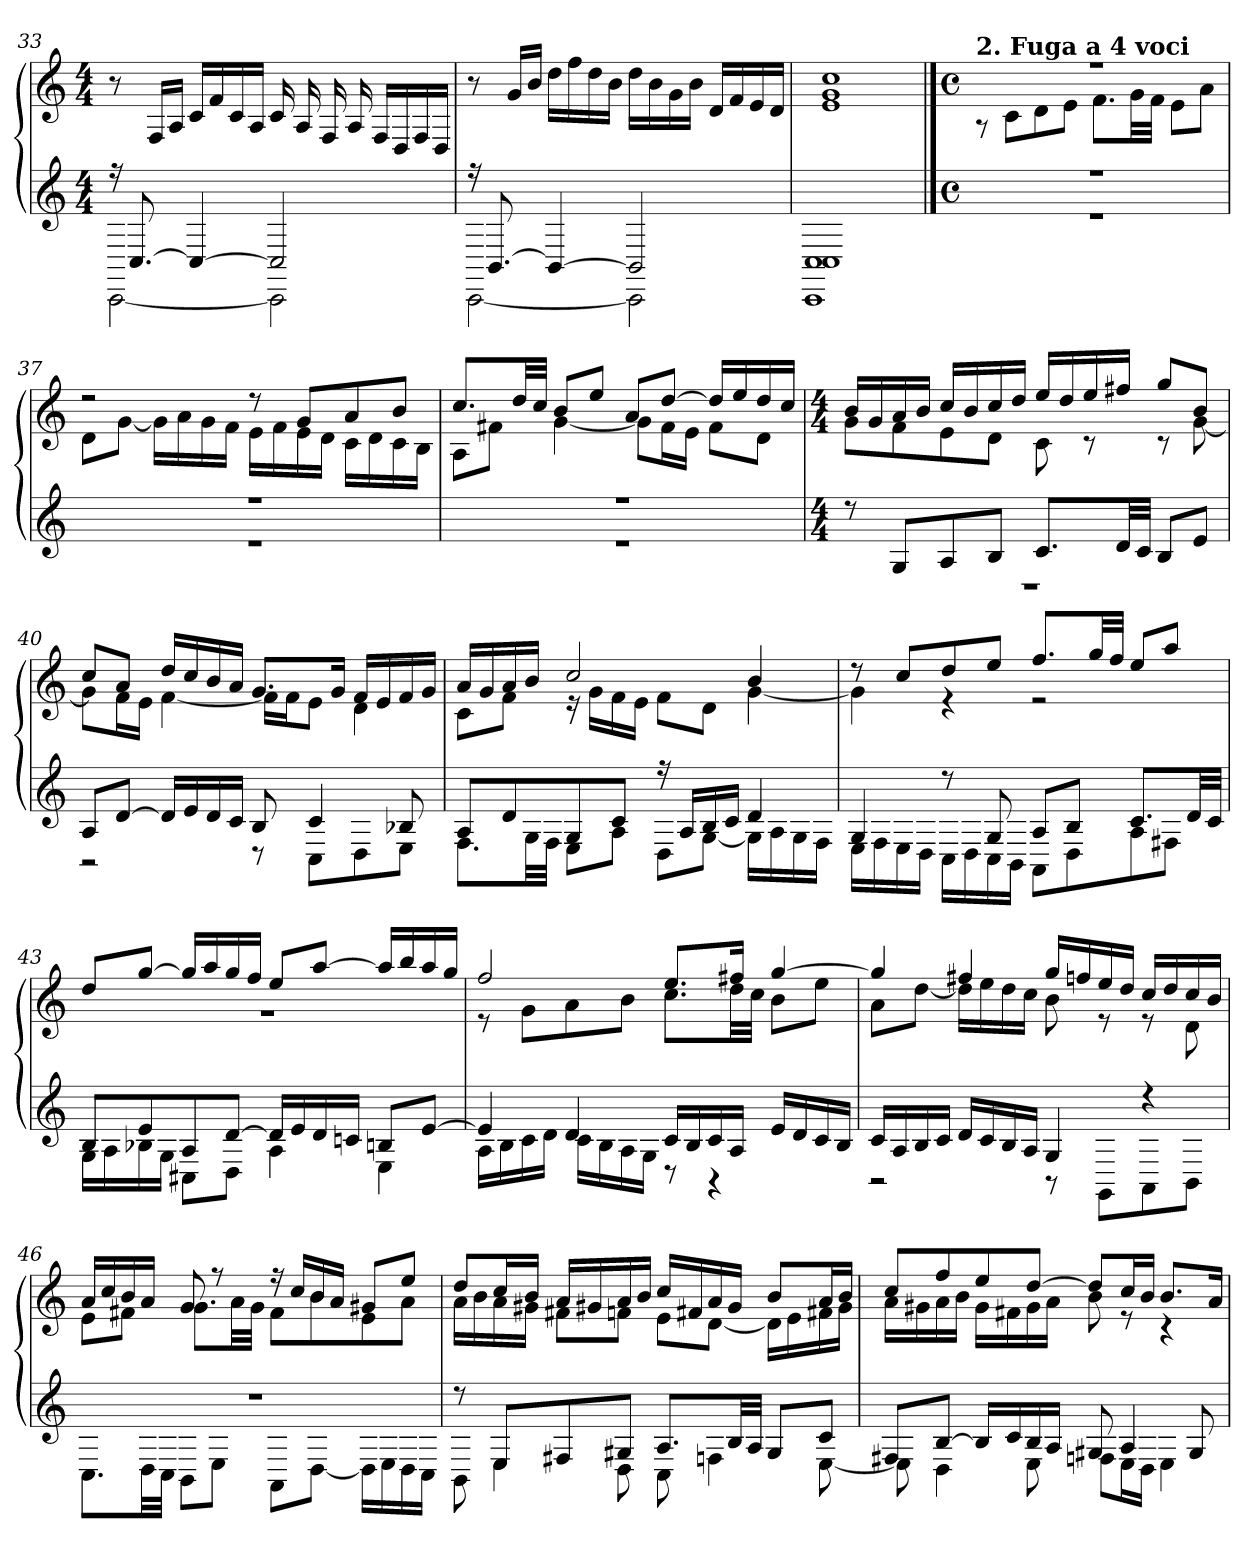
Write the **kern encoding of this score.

**kern	**kern
*part1	*part1
*staff2	*staff1
!!LO:LB:g=z
*clefG2	*clefG2
*k[]	*k[]
*C:	*C:
*M4/4	*M4/4
=33	=33
*^	*
16r	[2CC\	8r
[8.C/	.	.
.	.	16FLL
.	.	16AJJ
4C/_	.	16cLL
.	.	16f
.	.	16c
.	.	16AJJ
2C/]	2CC\]	16c
.	.	16A/
.	.	16F/
.	.	16A/
.	.	16F/LL
.	.	16D/
.	.	16F/
.	.	16D/JJ
=34	=34	=34
16r	[2CC\	8r
[8.BB/	.	.
.	.	16gLL
.	.	16bJJ
4BB/_	.	16ddLL
.	.	16ff
.	.	16dd
.	.	16bJJ
2BB/]	2CC\]	16ddLL
.	.	16b
.	.	16g
.	.	16bJJ
.	.	16dLL
.	.	16f
.	.	16e
.	.	16dJJ
=35	=35	=35
1C/	1CC\ 1C\	1e 1g 1cc
!!LO:LB:g=z
==36	==36	==36
*M4/4	*	*M4/4
*met(c)	*	*met(c)
*	*	*^
!	!	!LO:TX:a:B:t=2. Fuga a 4 voci	!
1r	1r	1r	8r
.	.	.	8c\L
.	.	.	8d\
.	.	.	8e\J
.	.	.	8.fL
.	.	.	32g\LL
.	.	.	32f\JJJ
.	.	.	8e\L
.	.	.	8a\J
=37	=37	=37	=37
1r	1r	2r	8dL
.	.	.	[8g\J
.	.	.	16g\LL]
.	.	.	16a\
.	.	.	16g\
.	.	.	16f\JJ
.	.	8r	16e\LL
.	.	.	16f\
.	.	8g/L	16e\
.	.	.	16d\JJ
.	.	8a/	16c\LL
.	.	.	16d\
.	.	8b/J	16c\
.	.	.	16B\JJ
=38	=38	=38	=38
1r	1r	8.cc/L	8AL
.	.	.	8f#X\J
.	.	32dd/LL	.
.	.	32cc/JJJ	.
.	.	8bL	[4g\
.	.	8ee/J	.
.	.	8a/L	8g\L]
.	.	[8dd/J	16f#\L
.	.	.	16e\JJ
.	.	16dd/LL]	8f#\L
.	.	16ee/	.
.	.	16dd/	8d\J
.	.	16cc/JJ	.
!!LO:LB:g=z	!!
=39	=39	=39	=39
*M4/4	*	*M4/4	*
8r	1r	16bLL	8g\L
.	.	16g	.
8GL	.	16a	8f\
.	.	16bJJ	.
8A	.	16ccLL	8e\
.	.	16b	.
8BJ	.	16cc	8d\J
.	.	16ddJJ	.
8.cL	.	16eeLL	8c\
.	.	16dd	.
.	.	16ee	8r
32dLL	.	16ff#XJJ	.
32cJJJ	.	.	.
8B/L	.	8ggL	8r
8e/J	.	8bJ	[8g\
=40	=40	=40	=40
8AL	2r	8cc/L	8gL]
[8d/J	.	8a/J	16f\L
.	.	.	16e\JJ
16dLL]	.	16ddLL	[4f\
16e/	.	16cc/	.
16d/	.	16b/	.
16c/JJ	.	16a/JJ	.
8B/	8r	8.gL	16f\LL]
.	.	.	16f\J
4c/	8CL	.	8e\J
.	.	16gJk	.
.	8D\	16fLL	4d\
.	.	16e/	.
8B-X/	8E\J	16f/	.
.	.	16g/JJ	.
!!LO:LB:g=z	!!
=41	=41	=41	=41
8AL	8.FL	16aLL	8cL
.	.	16g	.
8d	.	16a	8fJ
.	32GLL	16bJJ	.
.	32FJJJ	.	.
8G	8EL	2cc/	16r
.	.	.	16g\LL
8cJ	8AJ	.	16f\
.	.	.	16e\JJ
16r	8D\L	.	8f\L
16A/LL	.	.	.
16B/	[8G\J	.	8d\J
16c/JJ	.	.	.
4d/	16G\LL]	4b/	[4g\
.	16A\	.	.
.	16G\	.	.
.	16F\JJ	.	.
=42	=42	=42	=42
4G/	16E\LL	8r	4g\]
.	16F\	.	.
.	16E\	8ccL	.
.	16D\JJ	.	.
8r	16C\LL	8dd	4r
.	16D\	.	.
8G/	16C\	8eeJ	.
.	16BB\JJ	.	.
8AL	8AAL	8.ffL	2r
8BJ	8D	.	.
.	.	32ggLL	.
.	.	32ffJJJ	.
8.cL	8A	8eeL	.
.	8F#XJ	8aaJ	.
32dLL	.	.	.
32cJJJ	.	.	.
!!LO:LB:g=z	!!
=43	=43	=43	=43
8B/L	16G\LL	8dd/L	1r
.	16A\	.	.
8e/	16B-X\	[8gg/J	.
.	16G\JJ	.	.
8A/	8C#X\L	16ggLL]	.
.	.	16aa	.
[8d/J	8D\J	16gg	.
.	.	16ffJJ	.
16dLL]	4A\	8ee/L	.
16e	.	.	.
16d	.	[8aa/J	.
16cnJJ	.	.	.
8Bn/L	4E\	16aa/LL]	.
.	.	16bb/	.
[8e/J	.	16aa/	.
.	.	16gg/JJ	.
=44	=44	=44	=44
4e/]	16ALL	2ff/	8r
.	16B	.	.
.	16c	.	8g\L
.	16dJJ	.	.
4d/	16cLL	.	8a\
.	16B	.	.
.	16A	.	8b\J
.	16GJJ	.	.
16cLL	8r	8.ee/L	8.ccL
16B	.	.	.
16c	4r	.	.
16AJJ	.	16ff#X/Jk	32ddLL
.	.	.	32ccJJJ
16eLL	.	[4gg/	8bL
16d	.	.	.
16c	8ryy	.	8eeJ
16BJJ	.	.	.
!!LO:LB:g=z	!!
=45	=45	=45	=45
16cLL	2r	4gg/]	8aL
16A/	.	.	.
16B/	.	.	[8dd\J
16c/JJ	.	.	.
16d/LL	.	4ff#X/	16ddLL]
16c/	.	.	16ee\
16B/	.	.	16dd\
16A/JJ	.	.	16cc\JJ
4G/	8r	16gg/LL	8b\
.	.	16ffn/	.
.	8GGL	16ee/	8r
.	.	16dd/JJ	.
4r	8AA\	16ccLL	8r
.	.	16dd/	.
.	8BB\J	16cc/	8d\
.	.	16b/JJ	.
=46	=46	=46	=46
1r	8.CL	16a/LL	8eL
.	.	16cc/	.
.	.	16b/	8f#X\J
.	32D\LL	16a/JJ	.
.	32C\JJJ	.	.
.	8BB\L	8g/	8.g\L
.	8E\J	8r	.
.	.	.	32a\LL
.	.	.	32g\JJJ
.	8AAL	16r	8f#\L
.	.	16ccLL	.
.	[8D\J	16b/	8b\
.	.	16a/JJ	.
.	16D\LL]	8g#XL	8e\
.	16E\	.	.
.	16D\	8ee/J	8a\J
.	16C\JJ	.	.
!!LO:LB:g=z	!!
=47	=47	=47	=47
8r	8BB\	8ddL	16a\LL
.	.	.	16b\
8EL	4E\	16cc/L	16a\
.	.	16b/JJ	16g#X\JJ
8F#X/	.	16aLL	8f#X\L
.	.	16g#X/	.
8G#X/J	8D\	16a/	8fn\J
.	.	16b/JJ	.
8.AL	8C\	16cc/LL	8e\L
.	.	16f#X/	.
.	4F\	16a/	[8d\J
32B/LL	.	16g#/JJ	.
32A/JJJ	.	.	.
8G#L	.	8bL	16dLL]
.	.	.	16e\
8c/J	[8E\	16a/L	16f#X\
.	.	16b/JJ	16g#\JJ
=48	=48	=48	=48
8F#XL	8E\]	8cc/L	16aLL
.	.	.	16g#X\
[8B/J	4D\	8ff/	16a\
.	.	.	16b\JJ
16BLL]	.	8ee/	16g#\LL
16c/	.	.	16f#X\
16B/	8E\	[8dd/J	16g#\
16A/JJ	.	.	16a\JJ
8G#X/	8F\L	8ddL]	8b\
4A/	16E\L	16cc/L	8r
.	16D\JJ	16b/JJ	.
.	4E\	8.bL	4r
8G#/	.	.	.
.	.	16a/Jk	.
*v	*v	*	*
*	*v	*v
=	=
*-	*-
